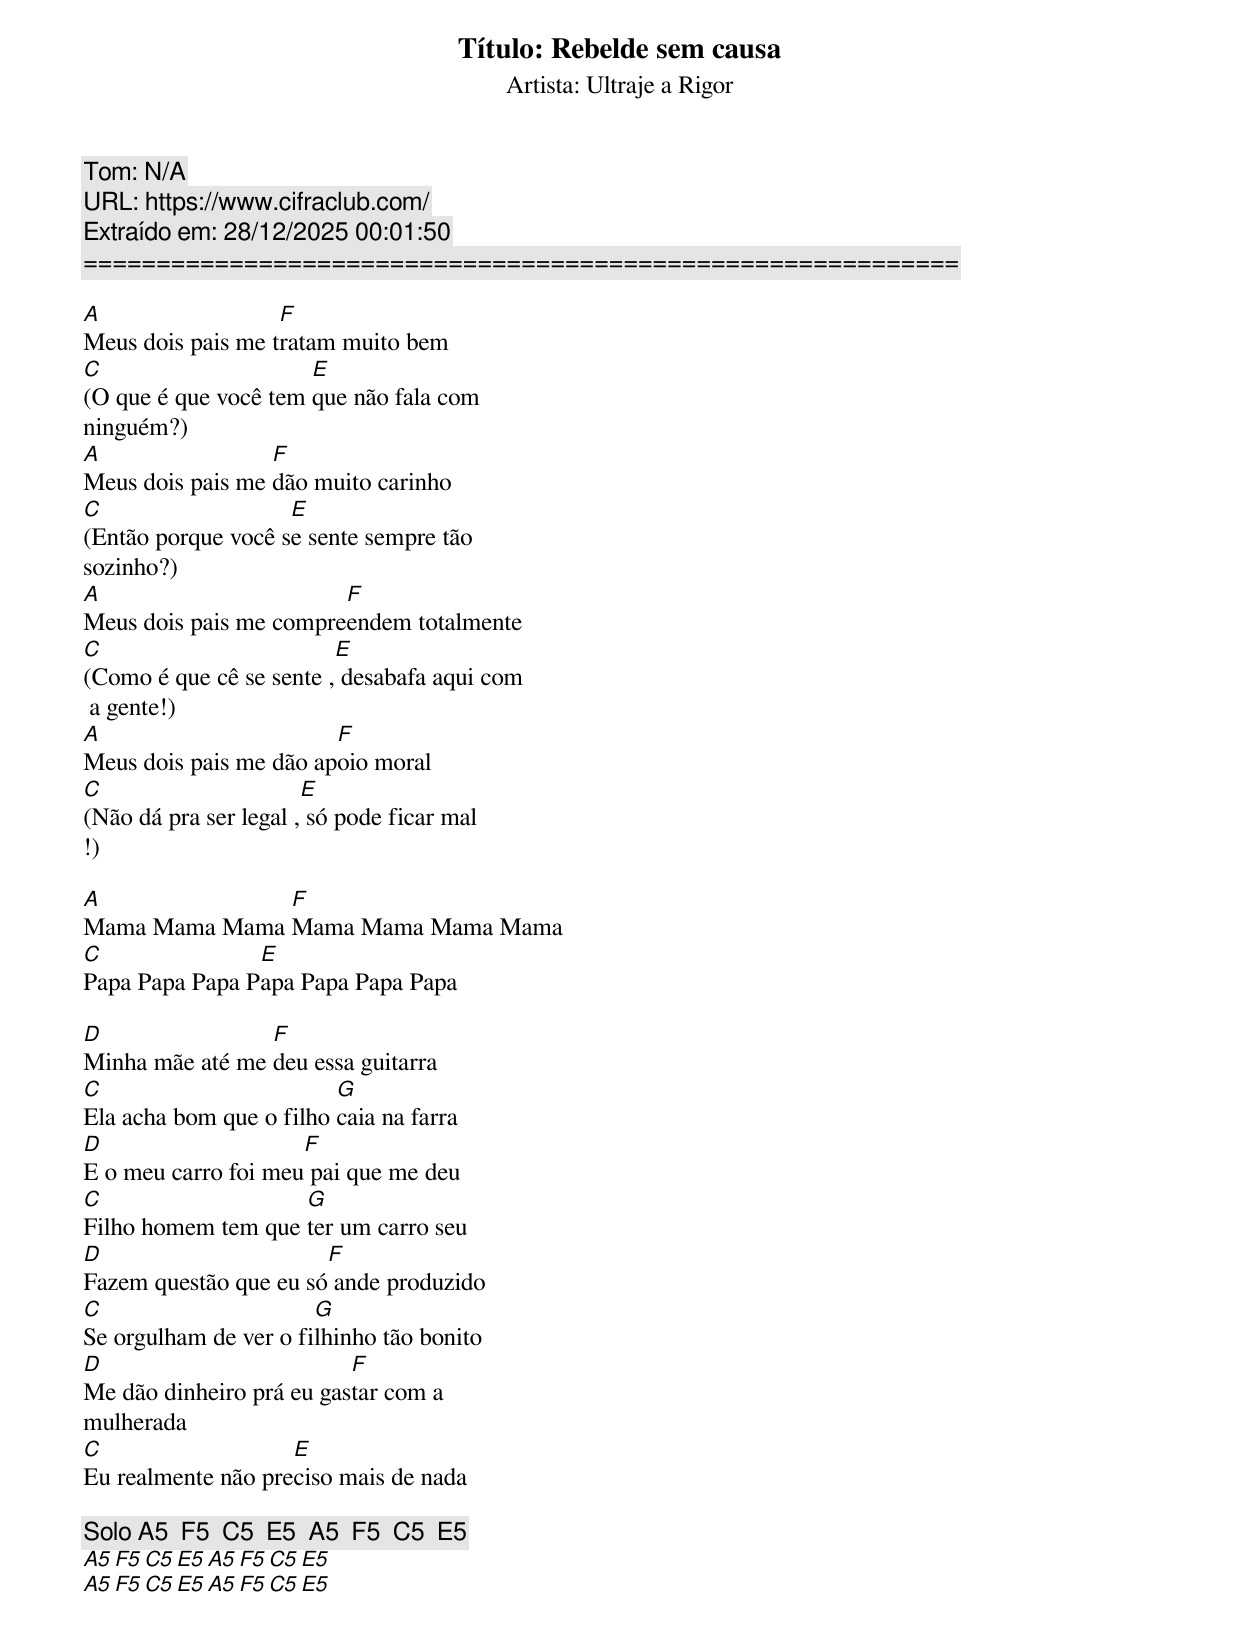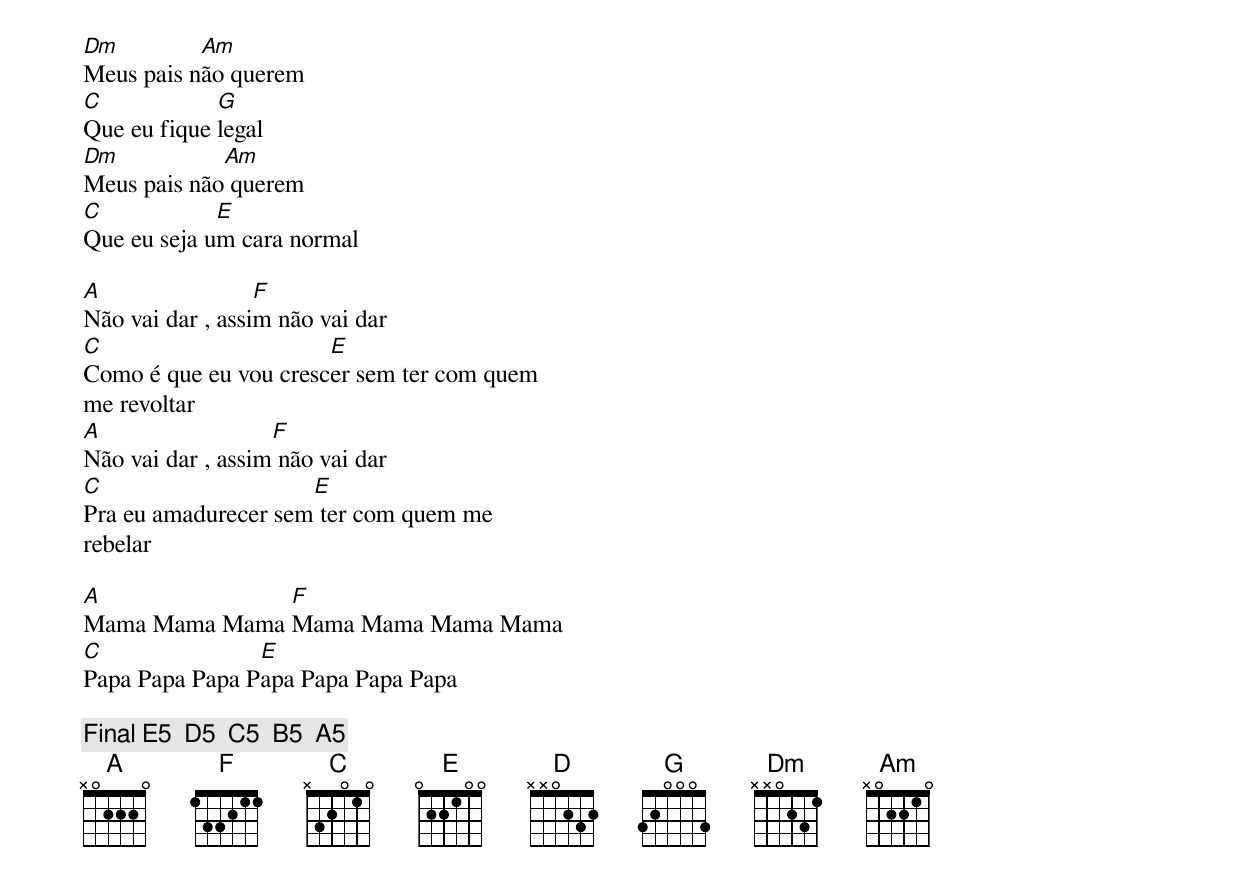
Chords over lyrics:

Título: Rebelde sem causa
Artista: Ultraje a Rigor
Tom: N/A
URL: https://www.cifraclub.com/
Extraído em: 28/12/2025 00:01:50
============================================================

A                  F
Meus dois pais me tratam muito bem
C                     E
(O que é que você tem que não fala com
ninguém?)
A                 F
Meus dois pais me dão muito carinho
C                   E
(Então porque você se sente sempre tão
sozinho?)
A                       F
Meus dois pais me compreendem totalmente
C                        E
(Como é que cê se sente , desabafa aqui com
 a gente!)
A                       F
Meus dois pais me dão apoio moral
C                      E
(Não dá pra ser legal , só pode ficar mal
!)

A              F
Mama Mama Mama Mama Mama Mama Mama
C               E
Papa Papa Papa Papa Papa Papa Papa

D                F
Minha mãe até me deu essa guitarra
C                        G
Ela acha bom que o filho caia na farra
D                    F
E o meu carro foi meu pai que me deu
C                   G
Filho homem tem que ter um carro seu
D                      F
Fazem questão que eu só ande produzido
C                      G
Se orgulham de ver o filhinho tão bonito
D                         F
Me dão dinheiro prá eu gastar com a
mulherada
C                   E
Eu realmente não preciso mais de nada

[Solo] A5  F5  C5  E5  A5  F5  C5  E5
       A5  F5  C5  E5  A5  F5  C5  E5
       A5  F5  C5  E5  A5  F5  C5  E5

Dm         Am
Meus pais não querem
C            G
Que eu fique legal
Dm           Am
Meus pais não querem
C            E
Que eu seja um cara normal

A                 F
Não vai dar , assim não vai dar
C                      E
Como é que eu vou crescer sem ter com quem
me revoltar
A                  F
Não vai dar , assim não vai dar
C                    E
Pra eu amadurecer sem ter com quem me
rebelar

A              F
Mama Mama Mama Mama Mama Mama Mama
C               E
Papa Papa Papa Papa Papa Papa Papa

[Final] E5  D5  C5  B5  A5
